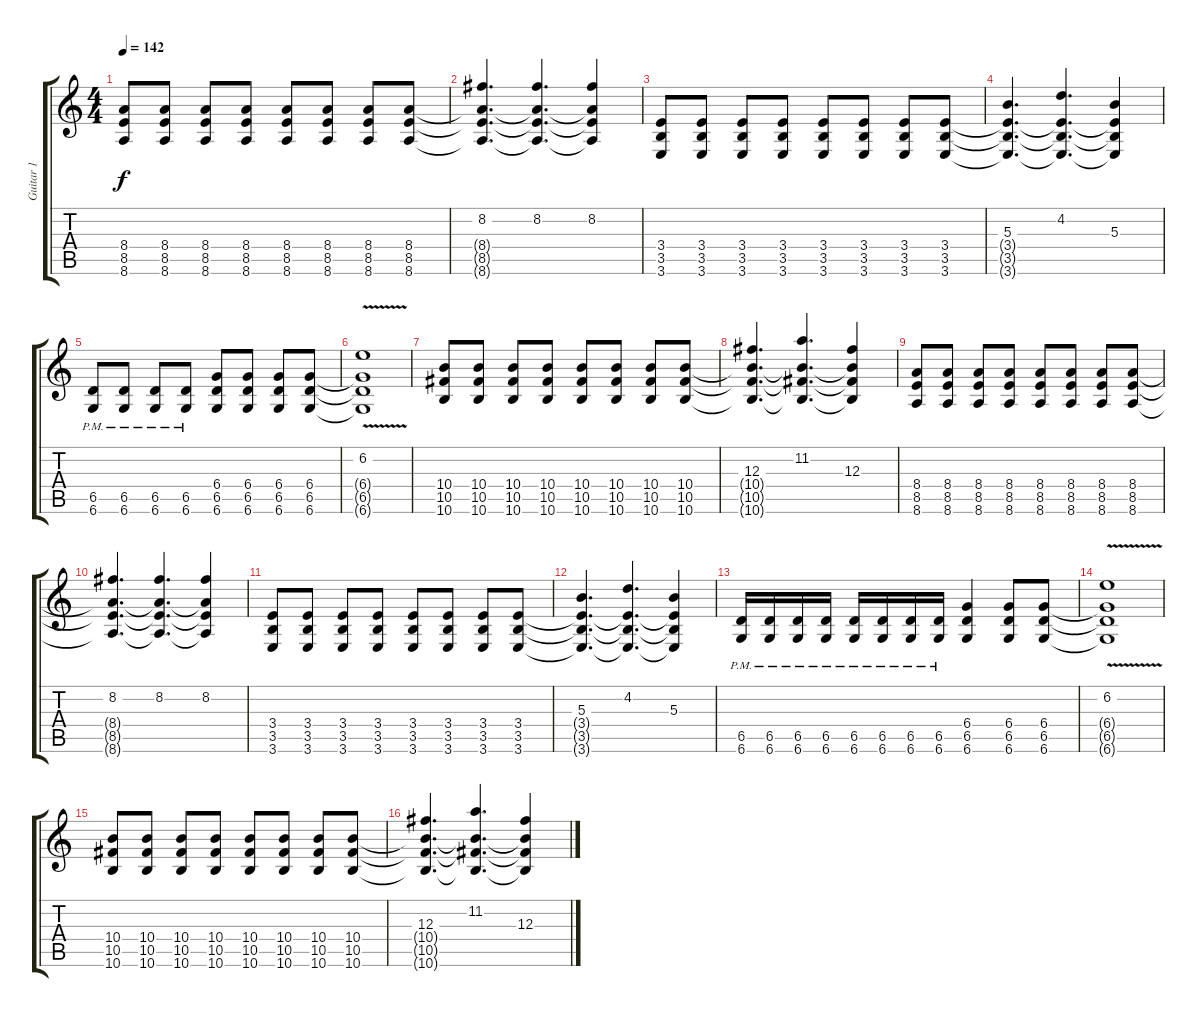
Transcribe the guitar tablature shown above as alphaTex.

\track ("Guitar 1" "Guitar 1") {instrument overdrivenguitar}
\staff {score tabs}
\tuning (Eb4 Bb3 Gb3 Db3 Ab2 Db2) {hide}
\ts (4 4)
\tempo 142
\clef g2
\ks c
(8.4 8.5 8.6).8{dy f} (8.4 8.5 8.6).8 (8.4 8.5 8.6).8 (8.4 8.5 8.6).8 (8.4 8.5 8.6).8 (8.4 8.5 8.6).8 (8.4 8.5 8.6).8 (8.4 8.5 8.6).8 |
(8.2 8.4{t} 8.5{t} 8.6{t}).4{d} (8.2 8.4{t} 8.5{t} 8.6{t}).4{d} (8.2 8.4{t} 8.5{t} 8.6{t}).4 |
(3.4 3.5 3.6).8 (3.4 3.5 3.6).8 (3.4 3.5 3.6).8 (3.4 3.5 3.6).8 (3.4 3.5 3.6).8 (3.4 3.5 3.6).8 (3.4 3.5 3.6).8 (3.4 3.5 3.6).8 |
(5.3 3.4{t} 3.5{t} 3.6{t}).4{d} (4.2 3.4{t} 3.5{t} 3.6{t}).4{d} (5.3 3.4{t} 3.5{t} 3.6{t}).4 |
(6.5{pm} 6.6{pm}).8 (6.5{pm} 6.6{pm}).8 (6.5{pm} 6.6{pm}).8 (6.5{pm} 6.6{pm}).8 (6.4 6.5 6.6).8 (6.4 6.5 6.6).8 (6.4 6.5 6.6).8 (6.4 6.5 6.6).8 |
(6.2{v} 6.4{t} 6.5{t} 6.6{t}).1 |
(10.4 10.5 10.6).8 (10.4 10.5 10.6).8 (10.4 10.5 10.6).8 (10.4 10.5 10.6).8 (10.4 10.5 10.6).8 (10.4 10.5 10.6).8 (10.4 10.5 10.6).8 (10.4 10.5 10.6).8 |
(12.3 10.4{t} 10.5{t} 10.6{t}).4{d} (11.2 10.4{t} 10.5{t} 10.6{t}).4{d} (12.3 10.4{t} 10.5{t} 10.6{t}).4 |
(8.4 8.5 8.6).8 (8.4 8.5 8.6).8 (8.4 8.5 8.6).8 (8.4 8.5 8.6).8 (8.4 8.5 8.6).8 (8.4 8.5 8.6).8 (8.4 8.5 8.6).8 (8.4 8.5 8.6).8 |
(8.2 8.4{t} 8.5{t} 8.6{t}).4{d} (8.2 8.4{t} 8.5{t} 8.6{t}).4{d} (8.2 8.4{t} 8.5{t} 8.6{t}).4 |
(3.4 3.5 3.6).8 (3.4 3.5 3.6).8 (3.4 3.5 3.6).8 (3.4 3.5 3.6).8 (3.4 3.5 3.6).8 (3.4 3.5 3.6).8 (3.4 3.5 3.6).8 (3.4 3.5 3.6).8 |
(5.3 3.4{t} 3.5{t} 3.6{t}).4{d} (4.2 3.4{t} 3.5{t} 3.6{t}).4{d} (5.3 3.4{t} 3.5{t} 3.6{t}).4 |
(6.5{pm} 6.6{pm}).16 (6.5{pm} 6.6{pm}).16 (6.5{pm} 6.6{pm}).16 (6.5{pm} 6.6{pm}).16 (6.5{pm} 6.6{pm}).16 (6.5{pm} 6.6{pm}).16 (6.5{pm} 6.6{pm}).16 (6.5{pm} 6.6{pm}).16 (6.4 6.5 6.6).4 (6.4 6.5 6.6).8 (6.4 6.5 6.6).8 |
(6.2{v} 6.4{t} 6.5{t} 6.6{t}).1 |
(10.4 10.5 10.6).8 (10.4 10.5 10.6).8 (10.4 10.5 10.6).8 (10.4 10.5 10.6).8 (10.4 10.5 10.6).8 (10.4 10.5 10.6).8 (10.4 10.5 10.6).8 (10.4 10.5 10.6).8 |
(12.3 10.4{t} 10.5{t} 10.6{t}).4{d} (11.2 10.4{t} 10.5{t} 10.6{t}).4{d} (12.3 10.4{t} 10.5{t} 10.6{t}).4
